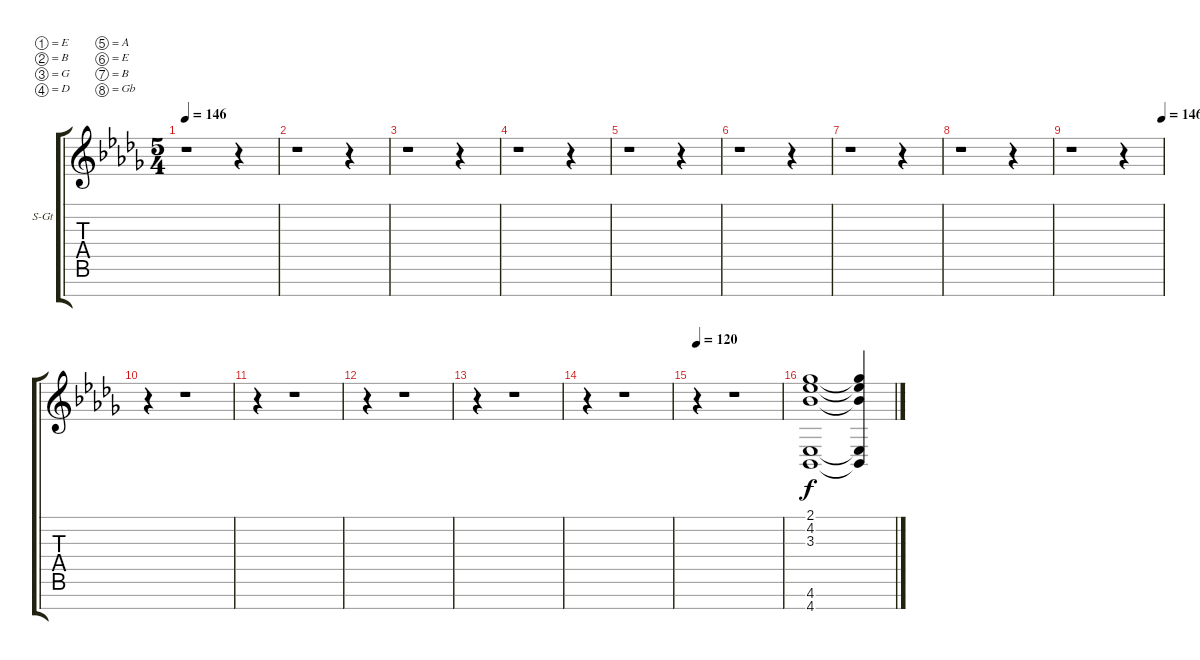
\bracketExtendMode groupsimilarinstruments
\firstSystemTrackNameOrientation horizontal
\otherSystemsTrackNameOrientation horizontal
\track ("Kenny Barron Piano Lead" "S-Gt") {instrument electricpiano1}
\staff {score tabs}
\tuning (E4 B3 G3 D3 A2 E2 B1 Gb1)
\displaytranspose 12
\ts (5 4)
\tempo 146
\clef g2
\ks db
r.1{dy f} r.4 |
r.1 r.4 |
r.1 r.4 |
r.1 r.4 |
r.1 r.4 |
r.1 r.4 |
r.1 r.4 |
r.1 r.4 |
\tempo (146 0.99375)
r.1 r.4 |
r.4 r.1 |
r.4 r.1 |
r.4 r.1 |
r.4 r.1 |
r.4 r.1 |
\tempo 120
r.4 r.1 |
(4.2 3.3 2.1 4.7 4.8).1 (2.1{t} 4.2{t} 3.3{t} 4.7{t} 4.8{t}).4
